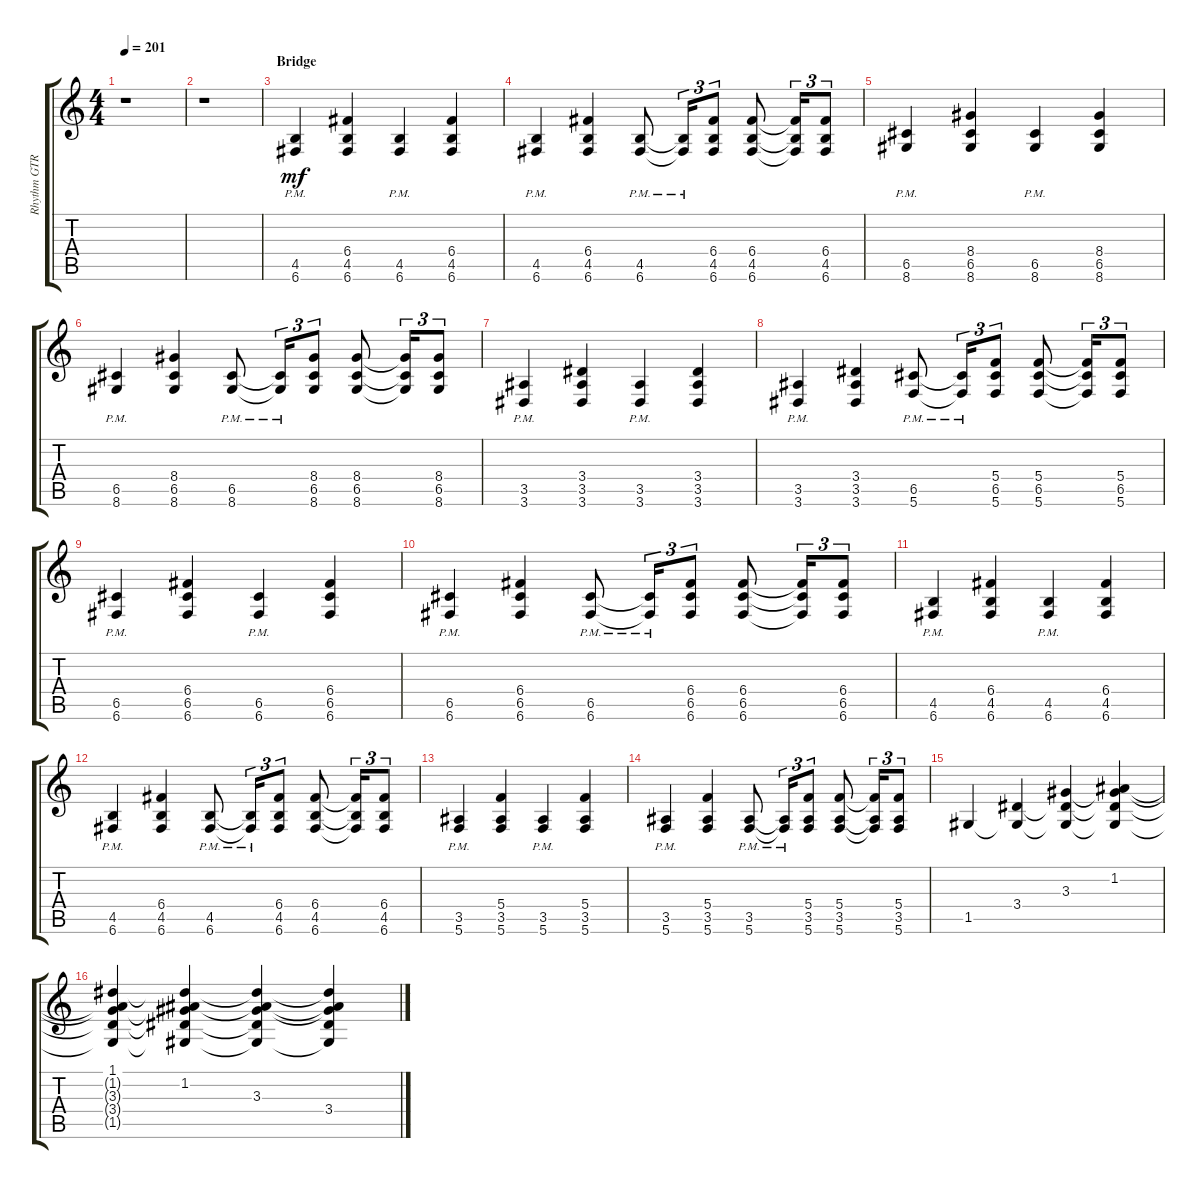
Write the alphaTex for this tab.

\track ("Rhythm GTR 2" "Rhythm GTR") {instrument distortionguitar}
\staff {score tabs}
\tuning (D4 A3 F3 C3 G2 C2) {hide}
\ts (4 4)
\tempo 201
\clef g2
\ks aminor
r.1{dy mf} |
r.1 |
\section ("" "Bridge")
(4.5{pm} 6.6{pm}).4 (6.4 4.5 6.6).4 (4.5{pm} 6.6{pm}).4 (6.4 4.5 6.6).4 |
(4.5{pm} 6.6{pm}).4 (6.4 4.5 6.6).4 (4.5{pm} 6.6{pm}).8 (4.5{pm t} 6.6{pm t}).16{tu (3 2)} (6.4 4.5 6.6).8{tu (3 2)} (6.4 4.5 6.6).8 (6.4{t} 4.5{t} 6.6{t}).16{tu (3 2)} (6.4 4.5 6.6).8{tu (3 2)} |
(6.5{pm} 8.6{pm}).4 (8.4 6.5 8.6).4 (6.5{pm} 8.6{pm}).4 (8.4 6.5 8.6).4 |
(6.5{pm} 8.6{pm}).4 (8.4 6.5 8.6).4 (6.5{pm} 8.6{pm}).8 (6.5{pm t} 8.6{pm t}).16{tu (3 2)} (8.4 6.5 8.6).8{tu (3 2)} (8.4 6.5 8.6).8 (8.4{t} 6.5{t} 8.6{t}).16{tu (3 2)} (8.4 6.5 8.6).8{tu (3 2)} |
(3.5{pm} 3.6{pm}).4 (3.4 3.5 3.6).4 (3.5{pm} 3.6{pm}).4 (3.4 3.5 3.6).4 |
(3.5{pm} 3.6{pm}).4 (3.4 3.5 3.6).4 (6.5{pm} 5.6{pm}).8 (6.5{pm t} 5.6{pm t}).16{tu (3 2)} (5.4 6.5 5.6).8{tu (3 2)} (5.4 6.5 5.6).8 (5.4{t} 6.5{t} 5.6{t}).16{tu (3 2)} (5.4 6.5 5.6).8{tu (3 2)} |
(6.5{pm} 6.6{pm}).4 (6.4 6.5 6.6).4 (6.5{pm} 6.6{pm}).4 (6.4 6.5 6.6).4 |
(6.5{pm} 6.6{pm}).4 (6.4 6.5 6.6).4 (6.5{pm} 6.6{pm}).8 (6.5{pm t} 6.6{pm t}).16{tu (3 2)} (6.4 6.5 6.6).8{tu (3 2)} (6.4 6.5 6.6).8 (6.4{t} 6.5{t} 6.6{t}).16{tu (3 2)} (6.4 6.5 6.6).8{tu (3 2)} |
(4.5{pm} 6.6{pm}).4 (6.4 4.5 6.6).4 (4.5{pm} 6.6{pm}).4 (6.4 4.5 6.6).4 |
(4.5{pm} 6.6{pm}).4 (6.4 4.5 6.6).4 (4.5{pm} 6.6{pm}).8 (4.5{pm t} 6.6{pm t}).16{tu (3 2)} (6.4 4.5 6.6).8{tu (3 2)} (6.4 4.5 6.6).8 (6.4{t} 4.5{t} 6.6{t}).16{tu (3 2)} (6.4 4.5 6.6).8{tu (3 2)} |
(3.5{pm} 5.6{pm}).4 (5.4 3.5 5.6).4 (3.5{pm} 5.6{pm}).4 (5.4 3.5 5.6).4 |
(3.5{pm} 5.6{pm}).4 (5.4 3.5 5.6).4 (3.5{pm} 5.6{pm}).8 (3.5{pm t} 5.6{pm t}).16{tu (3 2)} (5.4 3.5 5.6).8{tu (3 2)} (5.4 3.5 5.6).8 (5.4{t} 3.5{t} 5.6{t}).16{tu (3 2)} (5.4 3.5 5.6).8{tu (3 2)} |
1.5.4 (3.4 1.5{t}).4 (3.3 3.4{t} 1.5{t}).4 (1.2 3.3{t} 3.4{t} 1.5{t}).4 |
(1.1 1.2{t} 3.3{t} 3.4{t} 1.5{t}).4 (1.1{t} 1.2 3.3{t} 3.4{t} 1.5{t}).4 (1.1{t} 1.2{t} 3.3 3.4{t} 1.5{t}).4 (1.1{t} 1.2{t} 3.3{t} 3.4 1.5{t}).4
